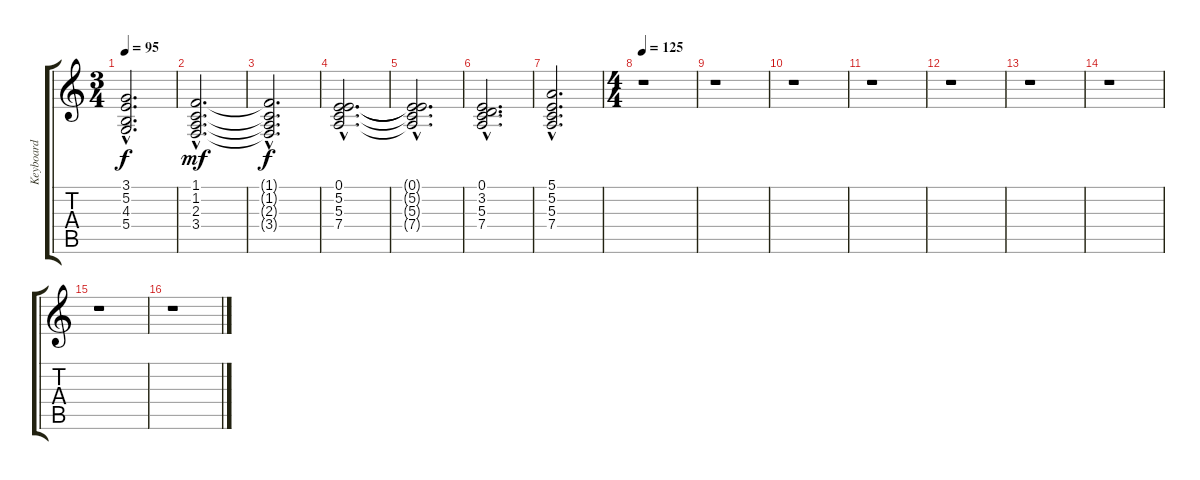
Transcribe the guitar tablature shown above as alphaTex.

\track ("Keyboard" "Keyboard") {instrument choiraahs}
\staff {score tabs}
\tuning (E4 B3 G3 D3 A2 E2) {hide}
\ts (3 4)
\tempo 95
\clef g2
\ks c
(3.1{hac t} 5.2{hac t} 4.3{hac t} 5.4{hac t}).2{d dy f} |
(1.1{hac} 1.2{hac} 2.3{hac} 3.4{hac}).2{d dy mf} |
(1.1{hac t} 1.2{hac t} 2.3{hac t} 3.4{hac t}).2{d dy f} |
(0.1{hac} 5.2{hac} 5.3{hac} 7.4{hac}).2{d} |
(0.1{hac t} 5.2{hac t} 5.3{hac t} 7.4{hac t}).2{d} |
(0.1{hac} 3.2{hac} 5.3{hac} 7.4{hac}).2{d} |
(5.1{hac} 5.2{hac} 5.3{hac} 7.4{hac}).2{d} |
\ts (4 4)
\tempo 125
r.1 |
r.1 |
r.1 |
r.1 |
r.1 |
r.1 |
r.1 |
r.1 |
r.1
